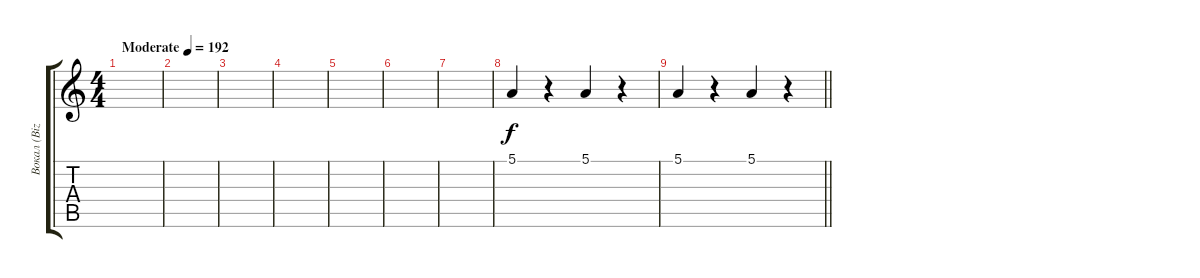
\track ("Вокал (Bizzy D)" "Вокал (Biz") {instrument lead2sawtooth}
\staff {score tabs}
\tuning (E4 B3 G3 D3 A2 E2) {hide}
\ts (4 4)
\tempo (192 "Moderate")
\clef g2
\ks c
|
|
|
|
|
|
|
5.1.4 r.4 5.1.4 r.4 |
\barLineRight lightlight
5.1.4 r.4 5.1.4 r.4
